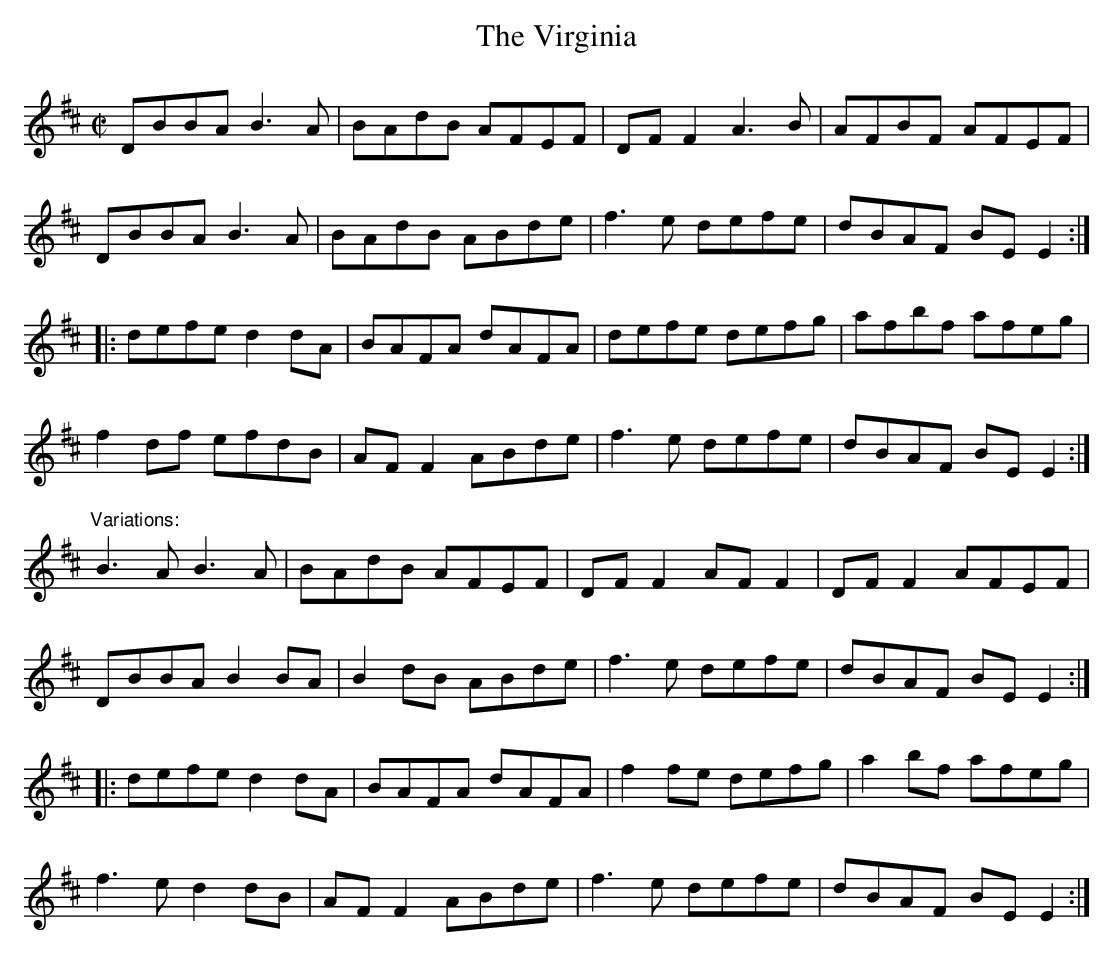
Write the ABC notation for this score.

X:1
T:Virginia, The
M:C|
K:D
DBBA B3A|BAdB AFEF|DFF2 A3B|AFBF AFEF|
DBBA B3A|BAdB ABde|f3e defe|dBAF BEE2:|
|:defe d2dA|BAFA dAFA|defe defg|afbf afeg|
f2df efdB|AFF2 ABde|f3e defe|dBAF BEE2:|
"Variations:"
B3A B3A|BAdB AFEF|DFF2 AFF2|DFF2 AFEF|
DBBA B2BA|B2dB ABde|f3e defe|dBAF BEE2:|
|:defe d2dA|BAFA dAFA|f2fe defg|a2bf afeg|
f3e d2dB|AFF2 ABde|f3e defe|dBAF BEE2:|
